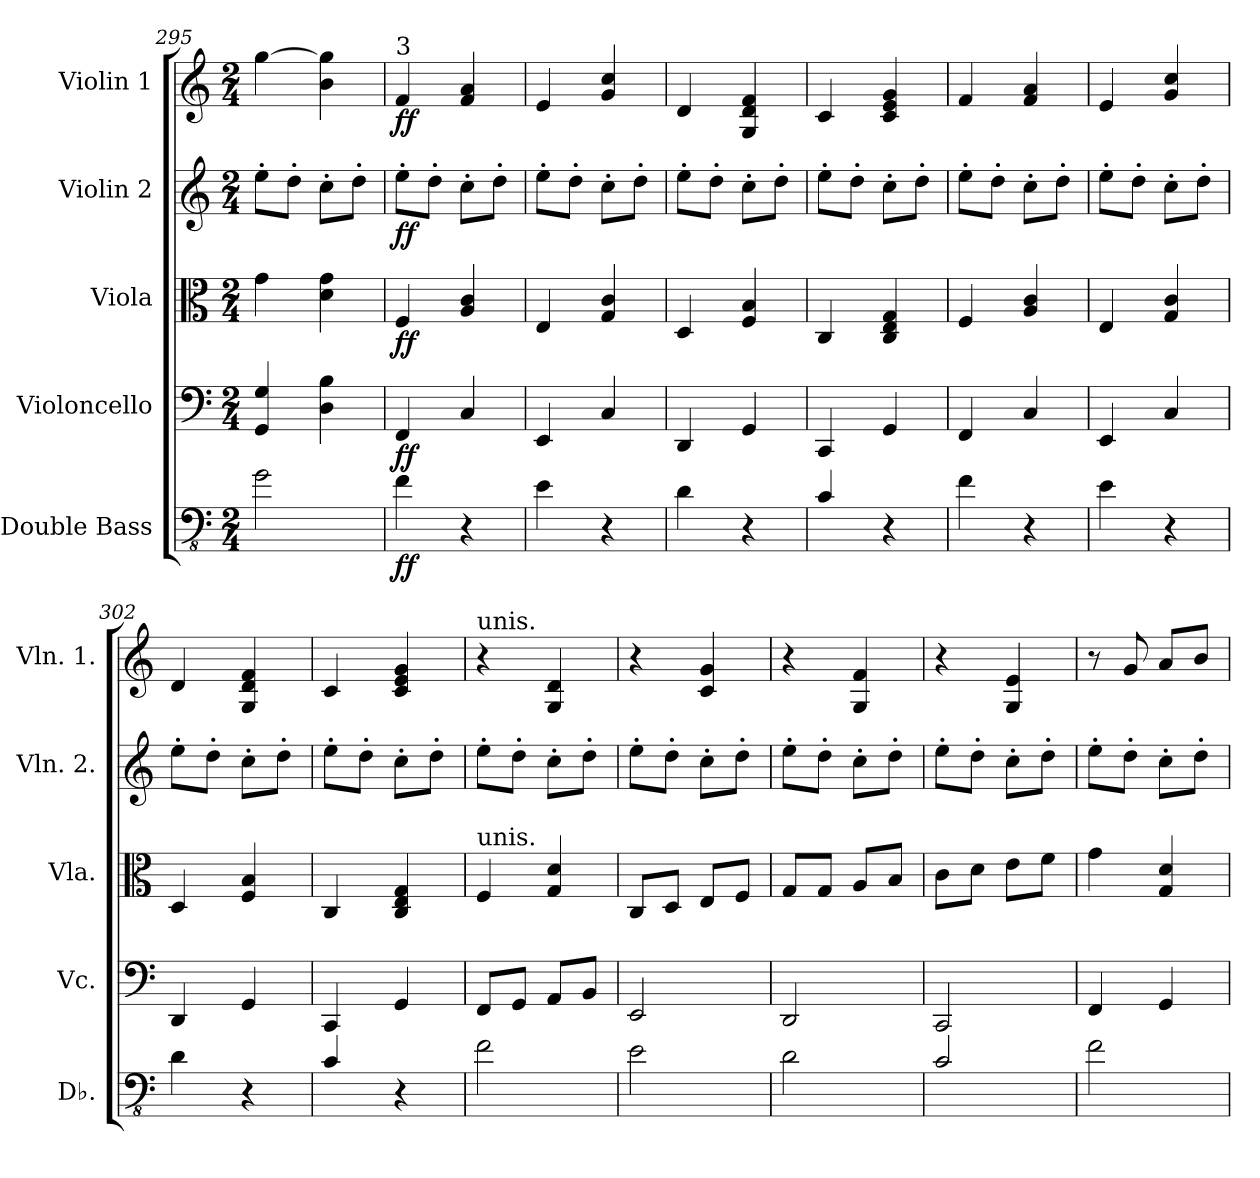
**kern	**dynam	**kern	**dynam	**kern	**dynam	**kern	**dynam	**kern	**dynam
*part5	*part5	*part4	*part4	*part3	*part3	*part2	*part2	*part1	*part1
*staff5	*staff5	*staff4	*staff4	*staff3	*staff3	*staff2	*staff2	*staff1	*staff1
*I"Double Bass	*	*I"Violoncello	*	*I"Viola	*	*I"Violin 2	*	*I"Violin 1	*
*I'Db.	*	*I'Vc.	*	*I'Vla.	*	*I'Vln. 2.	*	*I'Vln. 1.	*
*clefFv4	*	*clefF4	*	*clefC3	*	*clefG2	*	*clefG2	*
*ITrd7c12	*	*	*	*	*	*	*	*	*
*k[]	*	*k[]	*	*k[]	*	*k[]	*	*k[]	*
*M2/4	*	*M2/4	*	*M2/4	*	*M2/4	*	*M2/4	*
=295	=295	=295	=295	=295	=295	=295	=295	=295	=295
2GG\	.	4GG/ 4G/	.	4g\	.	8ee'\L	.	[4gg\	.
.	.	.	.	.	.	8dd'\J	.	.	.
.	.	4D\ 4B\	.	4d\ 4g\	.	8cc'\L	.	4b\ 4gg\]	.
.	.	.	.	.	.	8dd'\J	.	.	.
=296	=296	=296	=296	=296	=296	=296	=296	=296	=296
!	!	!	!	!	!	!	!	!LO:TX:a:t=3	!
!	!LO:DY:b	!	!LO:DY:b	!	!LO:DY:b	!	!LO:DY:b	!	!LO:DY:b
4FF\	ff	4FF/	ff	4F/	ff	8ee'\L	ff	4f/	ff
.	.	.	.	.	.	8dd'\J	.	.	.
4r	.	4C/	.	4A/ 4c/	.	8cc'\L	.	4f/ 4a/	.
.	.	.	.	.	.	8dd'\J	.	.	.
=297	=297	=297	=297	=297	=297	=297	=297	=297	=297
4EE\	.	4EE/	.	4E/	.	8ee'\L	.	4e/	.
.	.	.	.	.	.	8dd'\J	.	.	.
4r	.	4C/	.	4G/ 4c/	.	8cc'\L	.	4g/ 4cc/	.
.	.	.	.	.	.	8dd'\J	.	.	.
=298	=298	=298	=298	=298	=298	=298	=298	=298	=298
4DD\	.	4DD/	.	4D/	.	8ee'\L	.	4d/	.
.	.	.	.	.	.	8dd'\J	.	.	.
4r	.	4GG/	.	4F/ 4B/	.	8cc'\L	.	4G/ 4d/ 4f/	.
.	.	.	.	.	.	8dd'\J	.	.	.
=299	=299	=299	=299	=299	=299	=299	=299	=299	=299
4CC/	.	4CC/	.	4C/	.	8ee'\L	.	4c/	.
.	.	.	.	.	.	8dd'\J	.	.	.
4r	.	4GG/	.	4C/ 4E/ 4G/	.	8cc'\L	.	4c/ 4e/ 4g/	.
.	.	.	.	.	.	8dd'\J	.	.	.
!!LO:LB:g=z
=300	=300	=300	=300	=300	=300	=300	=300	=300	=300
4FF\	.	4FF/	.	4F/	.	8ee'\L	.	4f/	.
.	.	.	.	.	.	8dd'\J	.	.	.
4r	.	4C/	.	4A/ 4c/	.	8cc'\L	.	4f/ 4a/	.
.	.	.	.	.	.	8dd'\J	.	.	.
=301	=301	=301	=301	=301	=301	=301	=301	=301	=301
4EE\	.	4EE/	.	4E/	.	8ee'\L	.	4e/	.
.	.	.	.	.	.	8dd'\J	.	.	.
4r	.	4C/	.	4G/ 4c/	.	8cc'\L	.	4g/ 4cc/	.
.	.	.	.	.	.	8dd'\J	.	.	.
=302	=302	=302	=302	=302	=302	=302	=302	=302	=302
4DD\	.	4DD/	.	4D/	.	8ee'\L	.	4d/	.
.	.	.	.	.	.	8dd'\J	.	.	.
4r	.	4GG/	.	4F/ 4B/	.	8cc'\L	.	4G/ 4d/ 4f/	.
.	.	.	.	.	.	8dd'\J	.	.	.
=303	=303	=303	=303	=303	=303	=303	=303	=303	=303
4CC/	.	4CC/	.	4C/	.	8ee'\L	.	4c/	.
.	.	.	.	.	.	8dd'\J	.	.	.
4r	.	4GG/	.	4C/ 4E/ 4G/	.	8cc'\L	.	4c/ 4e/ 4g/	.
.	.	.	.	.	.	8dd'\J	.	.	.
=304	=304	=304	=304	=304	=304	=304	=304	=304	=304
!	!	!	!	!	!	!	!	!LO:TX:a:t=unis.	!
!	!	!	!	!LO:TX:a:t=unis.	!	!	!	!	!
2FF\	.	8FF/L	.	4F/	.	8ee'\L	.	4r	.
.	.	8GG/J	.	.	.	8dd'\J	.	.	.
.	.	8AA/L	.	4G/ 4d/	.	8cc'\L	.	4G/ 4d/	.
.	.	8BB/J	.	.	.	8dd'\J	.	.	.
=305	=305	=305	=305	=305	=305	=305	=305	=305	=305
2EE\	.	2EE/	.	8C/L	.	8ee'\L	.	4r	.
.	.	.	.	8D/J	.	8dd'\J	.	.	.
.	.	.	.	8E/L	.	8cc'\L	.	4c/ 4g/	.
.	.	.	.	8F/J	.	8dd'\J	.	.	.
=306	=306	=306	=306	=306	=306	=306	=306	=306	=306
2DD\	.	2DD/	.	8G/L	.	8ee'\L	.	4r	.
.	.	.	.	8G/J	.	8dd'\J	.	.	.
.	.	.	.	8A/L	.	8cc'\L	.	4G/ 4f/	.
.	.	.	.	8B/J	.	8dd'\J	.	.	.
=307	=307	=307	=307	=307	=307	=307	=307	=307	=307
2CC/	.	2CC/	.	8c\L	.	8ee'\L	.	4r	.
.	.	.	.	8d\J	.	8dd'\J	.	.	.
.	.	.	.	8e\L	.	8cc'\L	.	4G/ 4e/	.
.	.	.	.	8f\J	.	8dd'\J	.	.	.
=308	=308	=308	=308	=308	=308	=308	=308	=308	=308
2FF\	.	4FF/	.	4g\	.	8ee'\L	.	8r	.
.	.	.	.	.	.	8dd'\J	.	8g/	.
.	.	4GG/	.	4G/ 4d/	.	8cc'\L	.	8a/L	.
.	.	.	.	.	.	8dd'\J	.	8b/J	.
=	=	=	=	=	=	=	=	=	=
*-	*-	*-	*-	*-	*-	*-	*-	*-	*-
